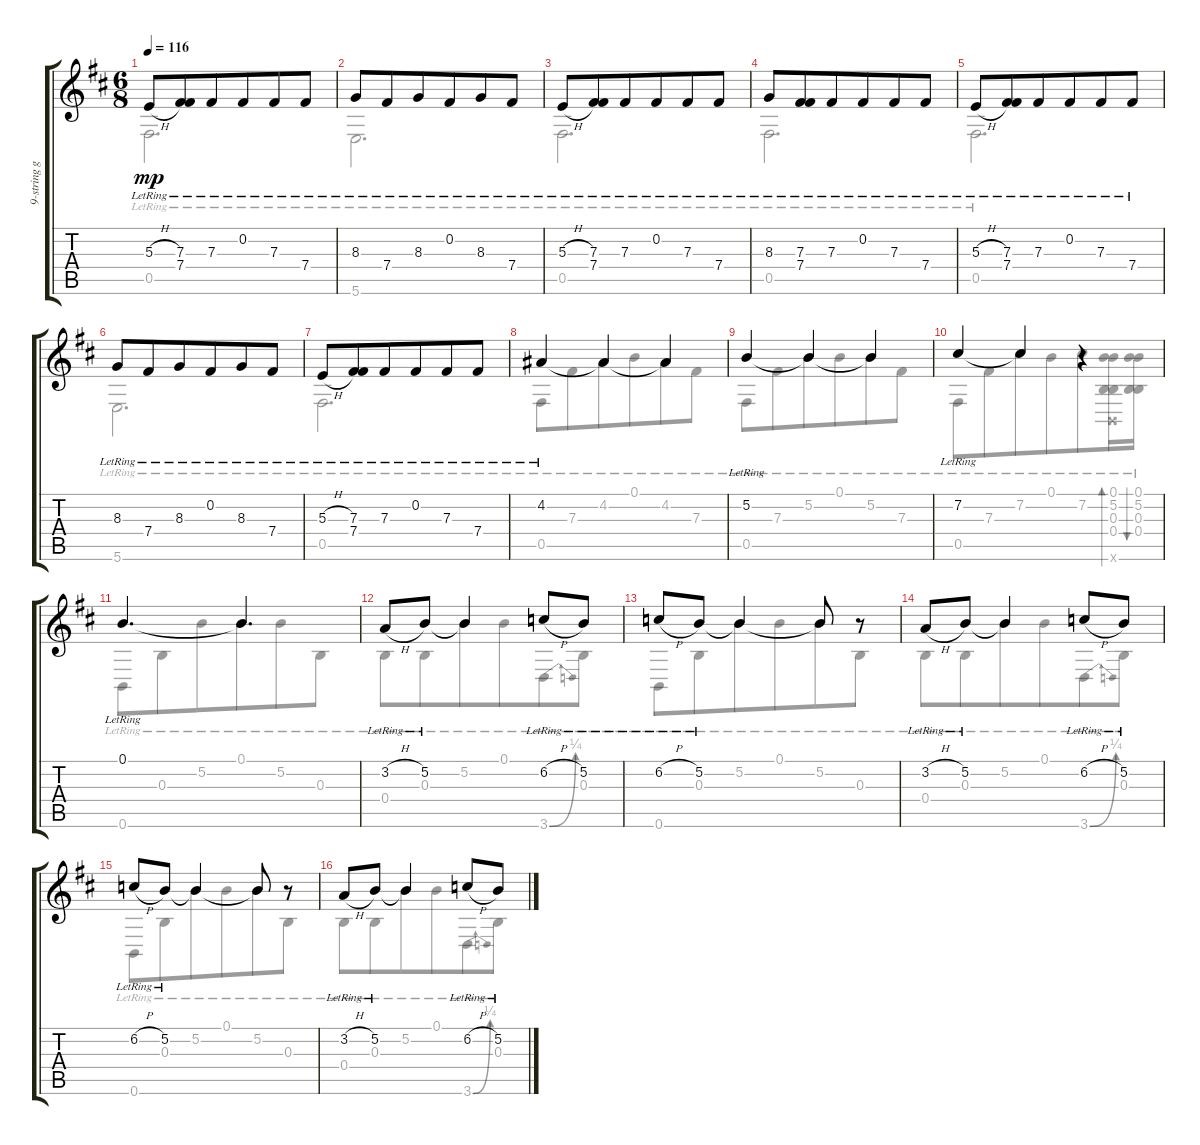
\track ("9-string guitar" "9-string g") {instrument acousticguitarsteel}
\staff {score tabs}
\tuning (B3 Gb3 B2 B2 Gb2 B1) {hide}
\voice
\ts (6 8)
\tempo 116
\clef g2
\ks d
5.3{h lr}.8{dy mp} (7.3{lr} 7.4{lr}).8 7.3{lr}.8{beam merge} 0.2{lr}.8 7.3{lr}.8 7.4{lr}.8 |
8.3{lr}.8 7.4{lr}.8 8.3{lr}.8{beam merge} 0.2{lr}.8 8.3{lr}.8 7.4{lr}.8 |
5.3{h lr}.8 (7.3{lr} 7.4{lr}).8 7.3{lr}.8{beam merge} 0.2{lr}.8 7.3{lr}.8 7.4{lr}.8 |
8.3{lr}.8 (7.3{lr} 7.4{lr}).8 7.3{lr}.8{beam merge} 0.2{lr}.8 7.3{lr}.8 7.4{lr}.8 |
5.3{h lr}.8 (7.3{lr} 7.4{lr}).8 7.3{lr}.8{beam merge} 0.2{lr}.8 7.3{lr}.8 7.4{lr}.8 |
8.3{lr}.8 7.4{lr}.8 8.3{lr}.8{beam merge} 0.2{lr}.8 8.3{lr}.8 7.4{lr}.8 |
5.3{h lr}.8 (7.3{lr} 7.4{lr}).8 7.3{lr}.8{beam merge} 0.2{lr}.8 7.3{lr}.8 7.4{lr}.8 |
4.2{lr}.4 4.2{t}.4 4.2{t}.4 |
5.2{lr}.4 5.2{t}.4 5.2{t}.4 |
7.2{lr}.4 7.2{t}.4 r.4 |
0.1{lr}.4{d beam merge} 0.1{t}.4{d} |
3.2{h lr}.8 5.2{lr}.8 5.2{t}.4 6.2{h lr}.8 5.2{lr}.8 |
6.2{h lr}.8 5.2{lr}.8 5.2{t}.4 5.2{t}.8 r.8 |
3.2{h lr}.8 5.2{lr}.8 5.2{t}.4 6.2{h lr}.8 5.2{lr}.8 |
6.2{h lr}.8 5.2{lr}.8 5.2{t}.4 5.2{t}.8 r.8 |
3.2{h lr}.8 5.2{lr}.8 5.2{t}.4 6.2{h lr}.8 5.2{lr}.8
\voice
\clef g2
\ottava regular
\simile none
\ks d
0.5{lr}.2{d dy mp} |
5.6{lr}.2{d} |
0.5{lr}.2{d} |
0.5{lr}.2{d} |
0.5{lr}.2{d} |
5.6{lr}.2{d} |
0.5{lr}.2{d} |
0.5{lr}.8 7.3{lr}.8 4.2{lr}.8{beam merge} 0.1{lr}.8 4.2{lr}.8 7.3{lr}.8 |
0.5{lr}.8 7.3{lr}.8 5.2{lr}.8{beam merge} 0.1{lr}.8 5.2{lr}.8 7.3{lr}.8 |
0.5{lr}.8 7.3{lr}.8 7.2{lr}.8{beam merge} 0.1{lr}.8 7.2{lr}.8 (0.1{lr} 5.2{lr} 0.3{lr} 0.4{lr} 0.6{x}).16{bd 30} (0.1{lr} 5.2{lr} 0.3{lr} 0.4{lr}).16{bu 30} |
0.6{lr}.8 0.3{lr}.8 5.2{lr}.8{beam merge} 0.1{lr}.8 5.2{lr}.8 0.3{lr}.8 |
0.4{lr}.8 0.3{lr}.8 5.2{lr}.8{beam merge} 0.1{lr}.8 3.6{be (bend 0 0 60 1) lr}.8 0.3{lr}.8 |
0.6{lr}.8 0.3{lr}.8 5.2{lr}.8{beam merge} 0.1{lr}.8 5.2{lr}.8 0.3{lr}.8 |
0.4{lr}.8 0.3{lr}.8 5.2{lr}.8{beam merge} 0.1{lr}.8 3.6{be (bend 0 0 60 1) lr}.8 0.3{lr}.8 |
0.6{lr}.8 0.3{lr}.8 5.2{lr}.8{beam merge} 0.1{lr}.8 5.2{lr}.8 0.3{lr}.8 |
0.4{lr}.8 0.3{lr}.8 5.2{lr}.8{beam merge} 0.1{lr}.8 3.6{be (bend 0 0 60 1) lr}.8 0.3{lr}.8
